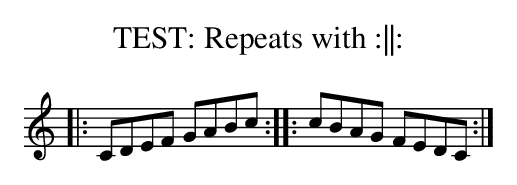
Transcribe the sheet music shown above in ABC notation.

X:1
T: TEST: Repeats with :||:
K: C
|: CDEF GABc :||: cBAG FEDC :|
